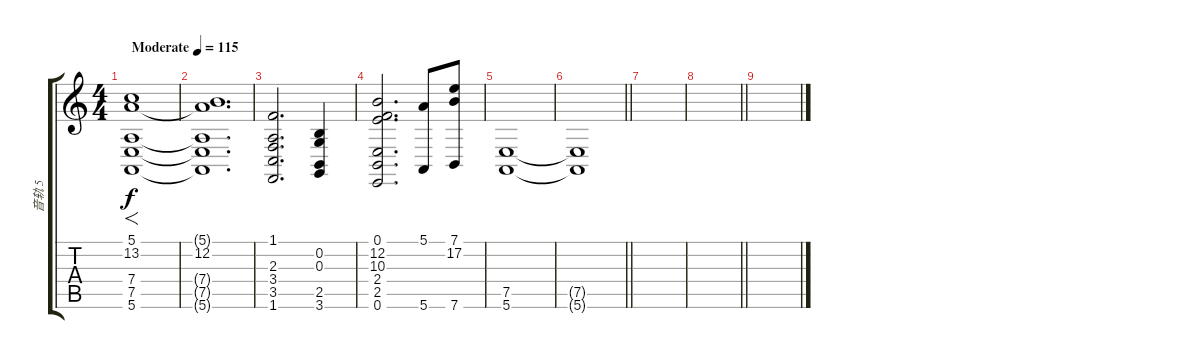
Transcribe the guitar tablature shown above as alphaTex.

\track ("音轨 5" "音轨 5") {instrument stringensemble2}
\staff {score tabs}
\tuning (E4 B3 G3 D3 A2 E2) {hide}
\ts (4 4)
\tempo (115 "Moderate")
\clef g2
\ks c
(5.1 13.2 7.4 7.5 5.6).1{f dy f instrument stringensemble2} |
(5.1{t} 12.2 7.4{t} 7.5{t} 5.6{t}).1{d} |
(1.1 2.3 3.4 3.5 1.6).2{d} (0.2 0.3 2.5 3.6).4 |
(0.1 12.2 10.3 2.4 2.5 0.6).2{d} (5.1 5.6).8 (7.1 17.2 7.6).8 |
(7.5 5.6).1 |
\barLineRight lightlight
(7.5{t} 5.6{t}).1 |
\section ("" "")
|
\barLineRight lightlight
|
\section ("" "")
